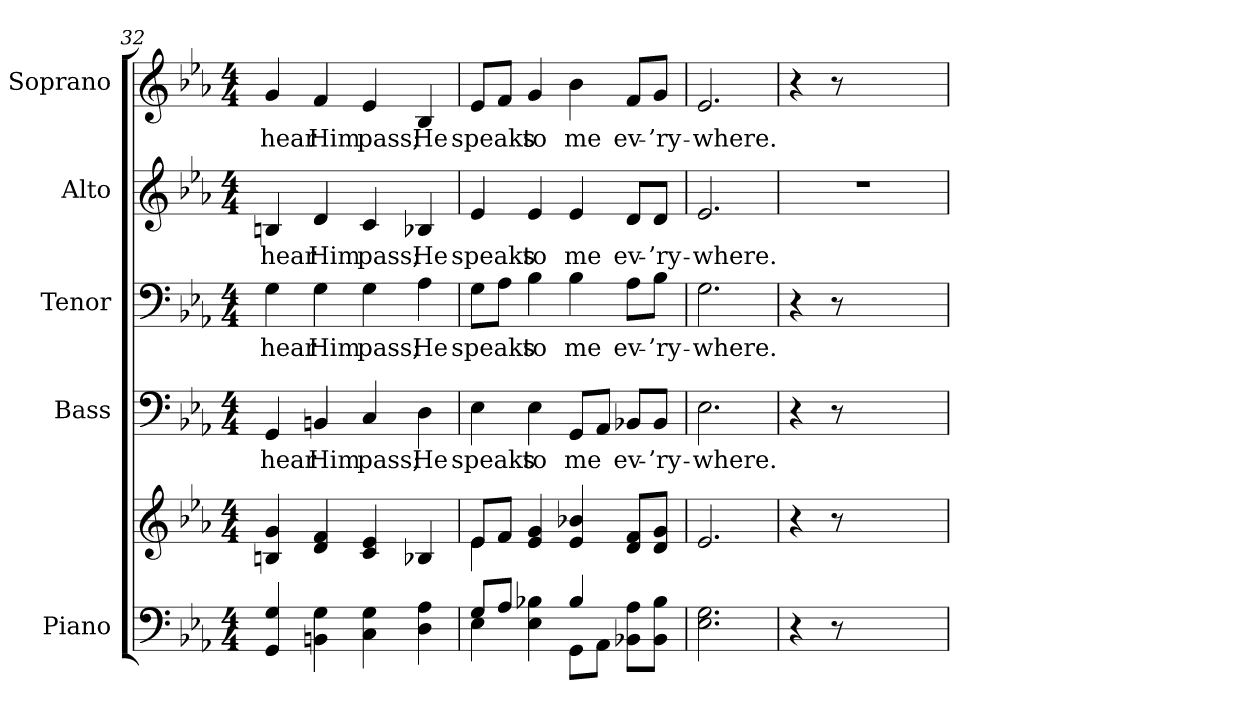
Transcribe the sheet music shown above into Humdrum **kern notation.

**kern	**kern	**kern	**text	**kern	**text	**kern	**text	**kern	**text
*part5	*part5	*part4	*part4	*part3	*part3	*part2	*part2	*part1	*part1
*staff6	*staff5	*staff4	*staff4	*staff3	*staff3	*staff2	*staff2	*staff1	*staff1
*I"Piano	*	*I"Bass	*	*I"Tenor	*	*I"Alto	*	*I"Soprano	*
*I'Pno.	*	*I'B.	*	*I'T.	*	*I'A.	*	*I'S.	*
*clefF4	*clefG2	*clefF4	*	*clefF4	*	*clefG2	*	*clefG2	*
*k[b-e-a-]	*k[b-e-a-]	*k[b-e-a-]	*	*k[b-e-a-]	*	*k[b-e-a-]	*	*k[b-e-a-]	*
*E-:	*E-:	*E-:	*	*E-:	*	*E-:	*	*E-:	*
*M4/4	*M4/4	*M4/4	*	*M4/4	*	*M4/4	*	*M4/4	*
=32	=32	=32	=32	=32	=32	=32	=32	=32	=32
!	!	!	!LO:LY:b:color=#000000	!	!	!	!	!	!
!	!	!	!	!	!LO:LY:b:color=#000000	!	!	!	!
!	!	!	!	!	!	!	!LO:LY:b:color=#000000	!	!
!	!	!	!	!	!	!	!	!	!LO:LY:b:color=#000000
4GGi/ 4Gi	4Bni/ 4gi	4GGi/	hear	4Gi\	hear	4Bni/	hear	4gi/	hear
!	!	!	!LO:LY:b:color=#000000	!	!	!	!	!	!
!	!	!	!	!	!LO:LY:b:color=#000000	!	!	!	!
!	!	!	!	!	!	!	!LO:LY:b:color=#000000	!	!
!	!	!	!	!	!	!	!	!	!LO:LY:b:color=#000000
4BBni\ 4Gi	4di/ 4fi	4BBni/	Him	4Gi\	Him	4di/	Him	4fi/	Him
!	!	!	!LO:LY:b:color=#000000	!	!	!	!	!	!
!	!	!	!	!	!LO:LY:b:color=#000000	!	!	!	!
!	!	!	!	!	!	!	!LO:LY:b:color=#000000	!	!
!	!	!	!	!	!	!	!	!	!LO:LY:b:color=#000000
4Ci\ 4Gi	4ci/ 4e-i	4Ci/	pass;	4Gi\	pass;	4ci/	pass;	4e-i/	pass;
!	!	!	!LO:LY:b:color=#000000	!	!	!	!	!	!
!	!	!	!	!	!LO:LY:b:color=#000000	!	!	!	!
!	!	!	!	!	!	!	!LO:LY:b:color=#000000	!	!
!	!	!	!	!	!	!	!	!	!LO:LY:b:color=#000000
4Di\ 4A-i	4B-Xi/	4Di\	He	4A-i\	He	4B-Xi/	He	4B-i/	He
=33	=33	=33	=33	=33	=33	=33	=33	=33	=33
*^	*^	*	*	*	*	*	*	*	*
!	!	!	!	!	!LO:LY:b:color=#000000	!	!	!	!	!	!
!	!	!	!	!	!	!	!LO:LY:b:color=#000000	!	!	!	!
!	!	!	!	!	!	!	!	!	!LO:LY:b:color=#000000	!	!
!	!	!	!	!	!	!	!	!	!	!	!LO:LY:b:color=#000000
8Gi/L	4E-i\	8e-i/L	4e-i\	4E-i\	speaks	8Gi\L	speaks	4e-i/	speaks	8e-i/L	speaks
8A-i/J	.	8fi/J	.	.	.	8A-i\J	.	.	.	8fi/J	.
!	!	!	!	!	!LO:LY:b:color=#000000	!	!	!	!	!	!
!	!	!	!	!	!	!	!LO:LY:b:color=#000000	!	!	!	!
!	!	!	!	!	!	!	!	!	!LO:LY:b:color=#000000	!	!
!	!	!	!	!	!	!	!	!	!	!	!LO:LY:b:color=#000000
4E-i\ 4B-Xi	4ryy	4e-i/ 4gi	4ryy	4E-i\	to	4B-i\	to	4e-i/	to	4gi/	to
!	!	!	!	!	!LO:LY:b:color=#000000	!	!	!	!	!	!
!	!	!	!	!	!	!	!LO:LY:b:color=#000000	!	!	!	!
!	!	!	!	!	!	!	!	!	!LO:LY:b:color=#000000	!	!
!	!	!	!	!	!	!	!	!	!	!	!LO:LY:b:color=#000000
4B-i/	8GGi\L	4e-i/ 4b-Xi	2ryy	8GGi/L	me	4B-i\	me	4e-i/	me	4b-i\	me
.	8AA-i\J	.	.	8AA-i/J	.	.	.	.	.	.	.
!	!	!	!	!	!LO:LY:b:color=#000000	!	!	!	!	!	!
!	!	!	!	!	!	!	!LO:LY:b:color=#000000	!	!	!	!
!	!	!	!	!	!	!	!	!	!LO:LY:b:color=#000000	!	!
!	!	!	!	!	!	!	!	!	!	!	!LO:LY:b:color=#000000
8BB-Xi\ 8A-iL	4ryy	8di/ 8fiL	.	8BB-Xi/L	ev-	8A-i\L	ev-	8di/L	ev-	8fi/L	ev-
!	!	!	!	!	!LO:LY:b:color=#000000	!	!	!	!	!	!
!	!	!	!	!	!	!	!LO:LY:b:color=#000000	!	!	!	!
!	!	!	!	!	!	!	!	!	!LO:LY:b:color=#000000	!	!
!	!	!	!	!	!	!	!	!	!	!	!LO:LY:b:color=#000000
8BB-i\ 8B-iJ	.	8di/ 8giJ	.	8BB-i/J	-’ry-	8B-i\J	-’ry-	8di/J	-’ry-	8gi/J	-’ry-
*v	*v	*	*	*	*	*	*	*	*	*	*
*	*v	*v	*	*	*	*	*	*	*	*
!!LO:PB:g=z
=34	=34	=34	=34	=34	=34	=34	=34	=34	=34
!	!	!	!LO:LY:b:color=#000000	!	!	!	!	!	!
!	!	!	!	!	!LO:LY:b:color=#000000	!	!	!	!
!	!	!	!	!	!	!	!LO:LY:b:color=#000000	!	!
!	!	!	!	!	!	!	!	!	!LO:LY:b:color=#000000
2.E-i\ 2.Gi	2.e-i/	2.E-i\	-where.	2.Gi\	-where.	2.e-i/	-where.	2.e-i/	-where.
=35	=35	=35	=35	=35	=35	=35	=35	=35	=35
!	!	!	!	!	!	!LO:N:vis=1	!	!	!
4r	4r	4r	.	4r	.	1r	.	4r	.
8r	8r	8r	.	8r	.	.	.	8r	.
2ryy	2ryy	2ryy	.	2ryy	.	.	.	2ryy	.
8ryy	8ryy	8ryy	.	8ryy	.	.	.	8ryy	.
=	=	=	=	=	=	=	=	=	=
*-	*-	*-	*-	*-	*-	*-	*-	*-	*-
